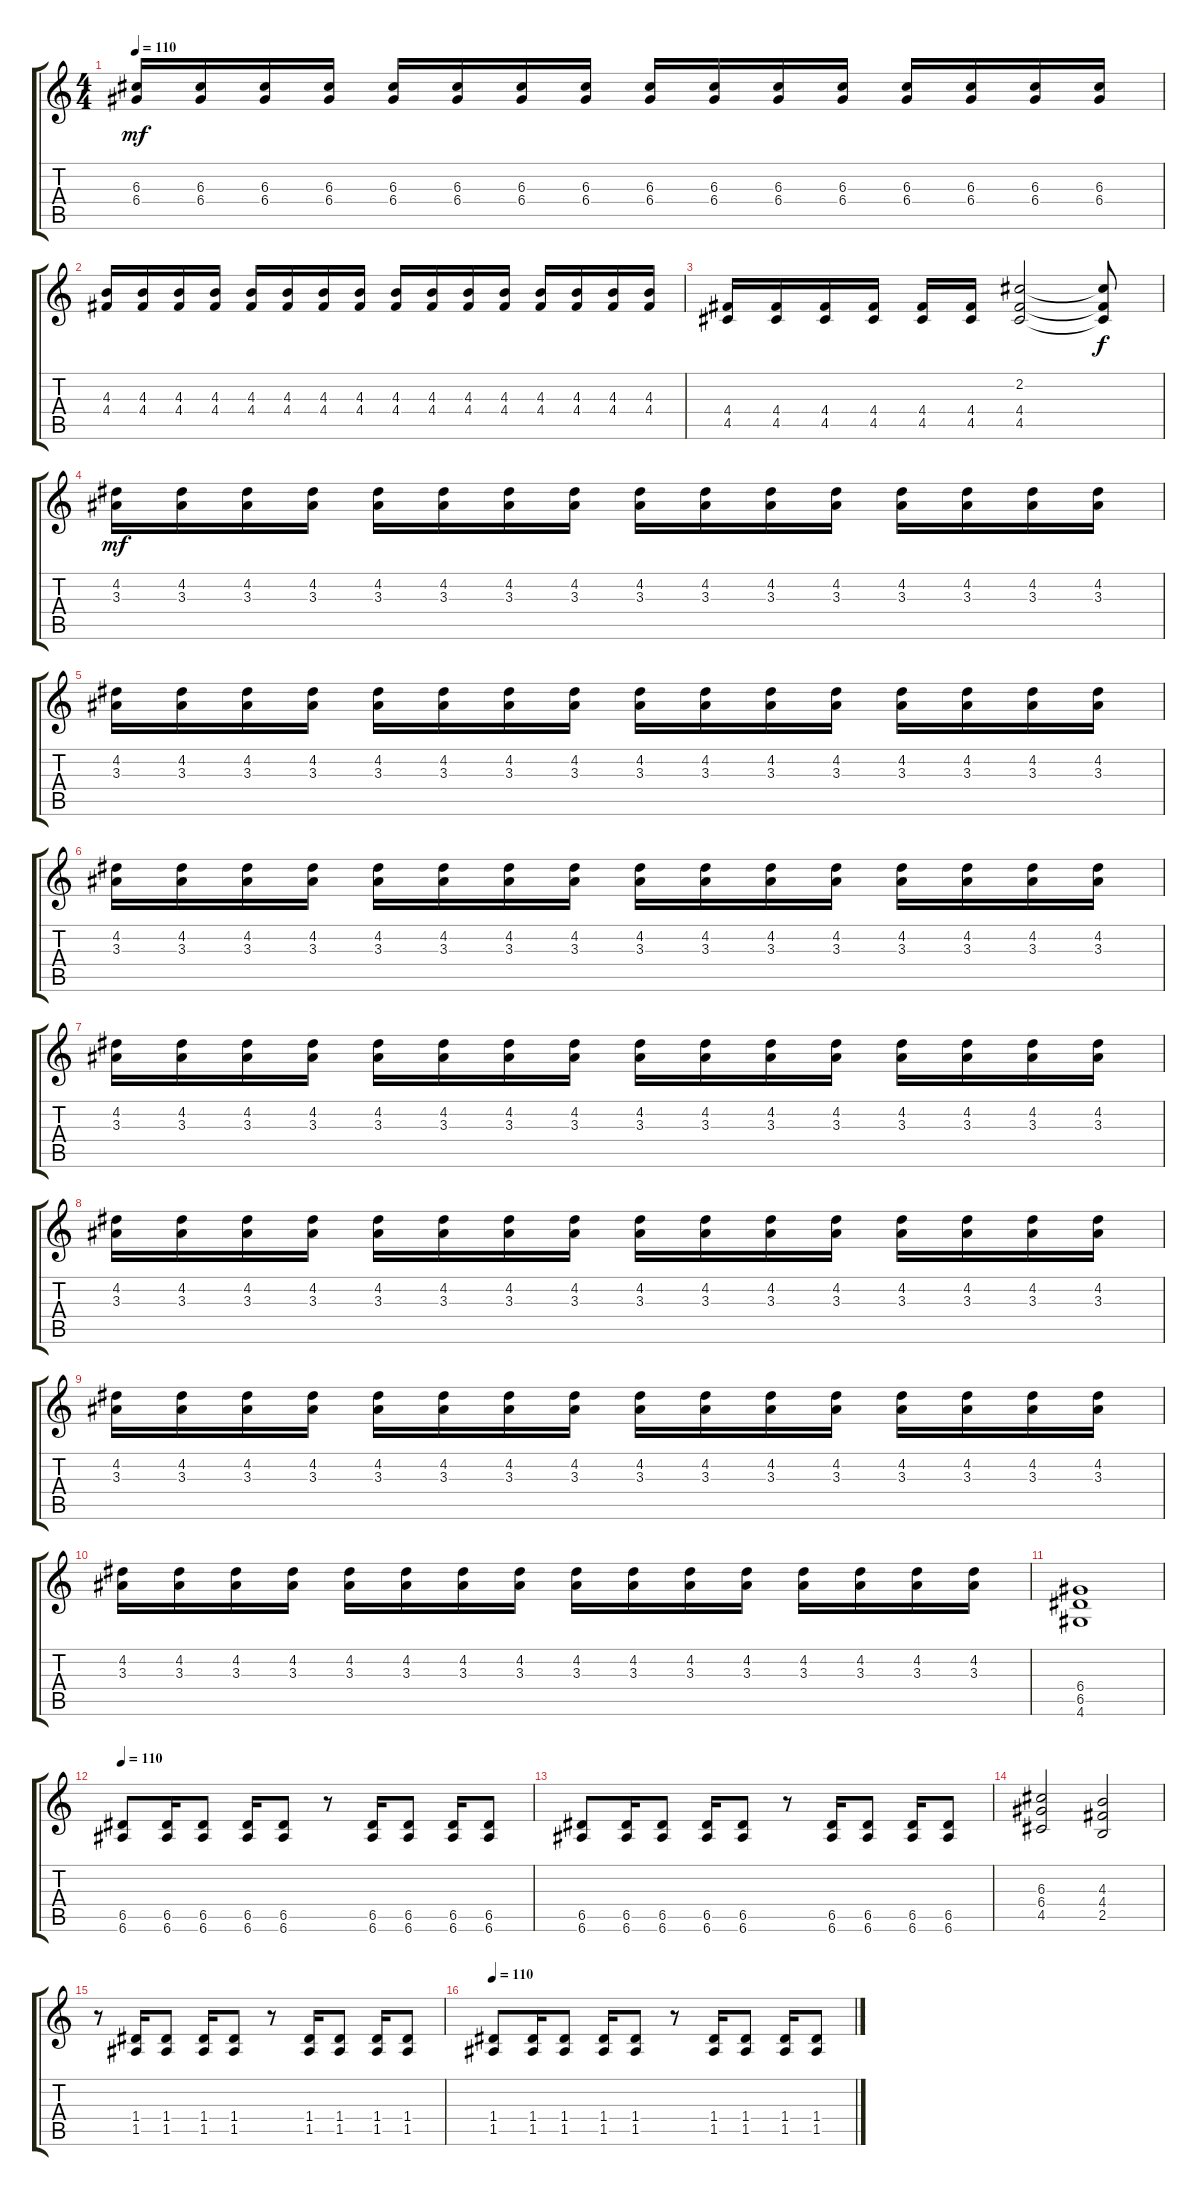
\track "" {instrument distortionguitar}
\staff {score tabs}
\tuning (E4 B3 G3 D3 A2 E2) {hide}
\ts (4 4)
\tempo 110
\clef g2
\ks c
(6.3 6.4).16{dy mf} (6.3 6.4).16 (6.3 6.4).16 (6.3 6.4).16 (6.3 6.4).16 (6.3 6.4).16 (6.3 6.4).16 (6.3 6.4).16 (6.3 6.4).16 (6.3 6.4).16 (6.3 6.4).16 (6.3 6.4).16 (6.3 6.4).16 (6.3 6.4).16 (6.3 6.4).16 (6.3 6.4).16 |
(4.3 4.4).16 (4.3 4.4).16 (4.3 4.4).16 (4.3 4.4).16 (4.3 4.4).16 (4.3 4.4).16 (4.3 4.4).16 (4.3 4.4).16 (4.3 4.4).16 (4.3 4.4).16 (4.3 4.4).16 (4.3 4.4).16 (4.3 4.4).16 (4.3 4.4).16 (4.3 4.4).16 (4.3 4.4).16 |
(4.4 4.5).16 (4.4 4.5).16 (4.4 4.5).16 (4.4 4.5).16 (4.4 4.5).16 (4.4 4.5).16 (2.2 4.4 4.5).2 (2.2{t} 4.4{t} 4.5{t}).8{dy f} |
(4.2 3.3).16{dy mf} (4.2 3.3).16 (4.2 3.3).16 (4.2 3.3).16 (4.2 3.3).16 (4.2 3.3).16 (4.2 3.3).16 (4.2 3.3).16 (4.2 3.3).16 (4.2 3.3).16 (4.2 3.3).16 (4.2 3.3).16 (4.2 3.3).16 (4.2 3.3).16 (4.2 3.3).16 (4.2 3.3).16 |
(4.2 3.3).16 (4.2 3.3).16 (4.2 3.3).16 (4.2 3.3).16 (4.2 3.3).16 (4.2 3.3).16 (4.2 3.3).16 (4.2 3.3).16 (4.2 3.3).16 (4.2 3.3).16 (4.2 3.3).16 (4.2 3.3).16 (4.2 3.3).16 (4.2 3.3).16 (4.2 3.3).16 (4.2 3.3).16 |
(4.2 3.3).16 (4.2 3.3).16 (4.2 3.3).16 (4.2 3.3).16 (4.2 3.3).16 (4.2 3.3).16 (4.2 3.3).16 (4.2 3.3).16 (4.2 3.3).16 (4.2 3.3).16 (4.2 3.3).16 (4.2 3.3).16 (4.2 3.3).16 (4.2 3.3).16 (4.2 3.3).16 (4.2 3.3).16 |
(4.2 3.3).16 (4.2 3.3).16 (4.2 3.3).16 (4.2 3.3).16 (4.2 3.3).16 (4.2 3.3).16 (4.2 3.3).16 (4.2 3.3).16 (4.2 3.3).16 (4.2 3.3).16 (4.2 3.3).16 (4.2 3.3).16 (4.2 3.3).16 (4.2 3.3).16 (4.2 3.3).16 (4.2 3.3).16 |
(4.2 3.3).16 (4.2 3.3).16 (4.2 3.3).16 (4.2 3.3).16 (4.2 3.3).16 (4.2 3.3).16 (4.2 3.3).16 (4.2 3.3).16 (4.2 3.3).16 (4.2 3.3).16 (4.2 3.3).16 (4.2 3.3).16 (4.2 3.3).16 (4.2 3.3).16 (4.2 3.3).16 (4.2 3.3).16 |
(4.2 3.3).16 (4.2 3.3).16 (4.2 3.3).16 (4.2 3.3).16 (4.2 3.3).16 (4.2 3.3).16 (4.2 3.3).16 (4.2 3.3).16 (4.2 3.3).16 (4.2 3.3).16 (4.2 3.3).16 (4.2 3.3).16 (4.2 3.3).16 (4.2 3.3).16 (4.2 3.3).16 (4.2 3.3).16 |
(4.2 3.3).16 (4.2 3.3).16 (4.2 3.3).16 (4.2 3.3).16 (4.2 3.3).16 (4.2 3.3).16 (4.2 3.3).16 (4.2 3.3).16 (4.2 3.3).16 (4.2 3.3).16 (4.2 3.3).16 (4.2 3.3).16 (4.2 3.3).16 (4.2 3.3).16 (4.2 3.3).16 (4.2 3.3).16 |
(6.4 6.5 4.6).1 |
\tempo 110
(6.5 6.6).8 (6.5 6.6).16 (6.5 6.6).8 (6.5 6.6).16 (6.5 6.6).8 r.8 (6.5 6.6).16 (6.5 6.6).8 (6.5 6.6).16 (6.5 6.6).8 |
(6.5 6.6).8 (6.5 6.6).16 (6.5 6.6).8 (6.5 6.6).16 (6.5 6.6).8 r.8 (6.5 6.6).16 (6.5 6.6).8 (6.5 6.6).16 (6.5 6.6).8 |
(6.3 6.4 4.5).2 (4.3 4.4 2.5).2 |
r.8 (1.4 1.5).16 (1.4 1.5).8 (1.4 1.5).16 (1.4 1.5).8 r.8 (1.4 1.5).16 (1.4 1.5).8 (1.4 1.5).16 (1.4 1.5).8 |
\tempo 110
(1.4 1.5).8 (1.4 1.5).16 (1.4 1.5).8 (1.4 1.5).16 (1.4 1.5).8 r.8 (1.4 1.5).16 (1.4 1.5).8 (1.4 1.5).16 (1.4 1.5).8
